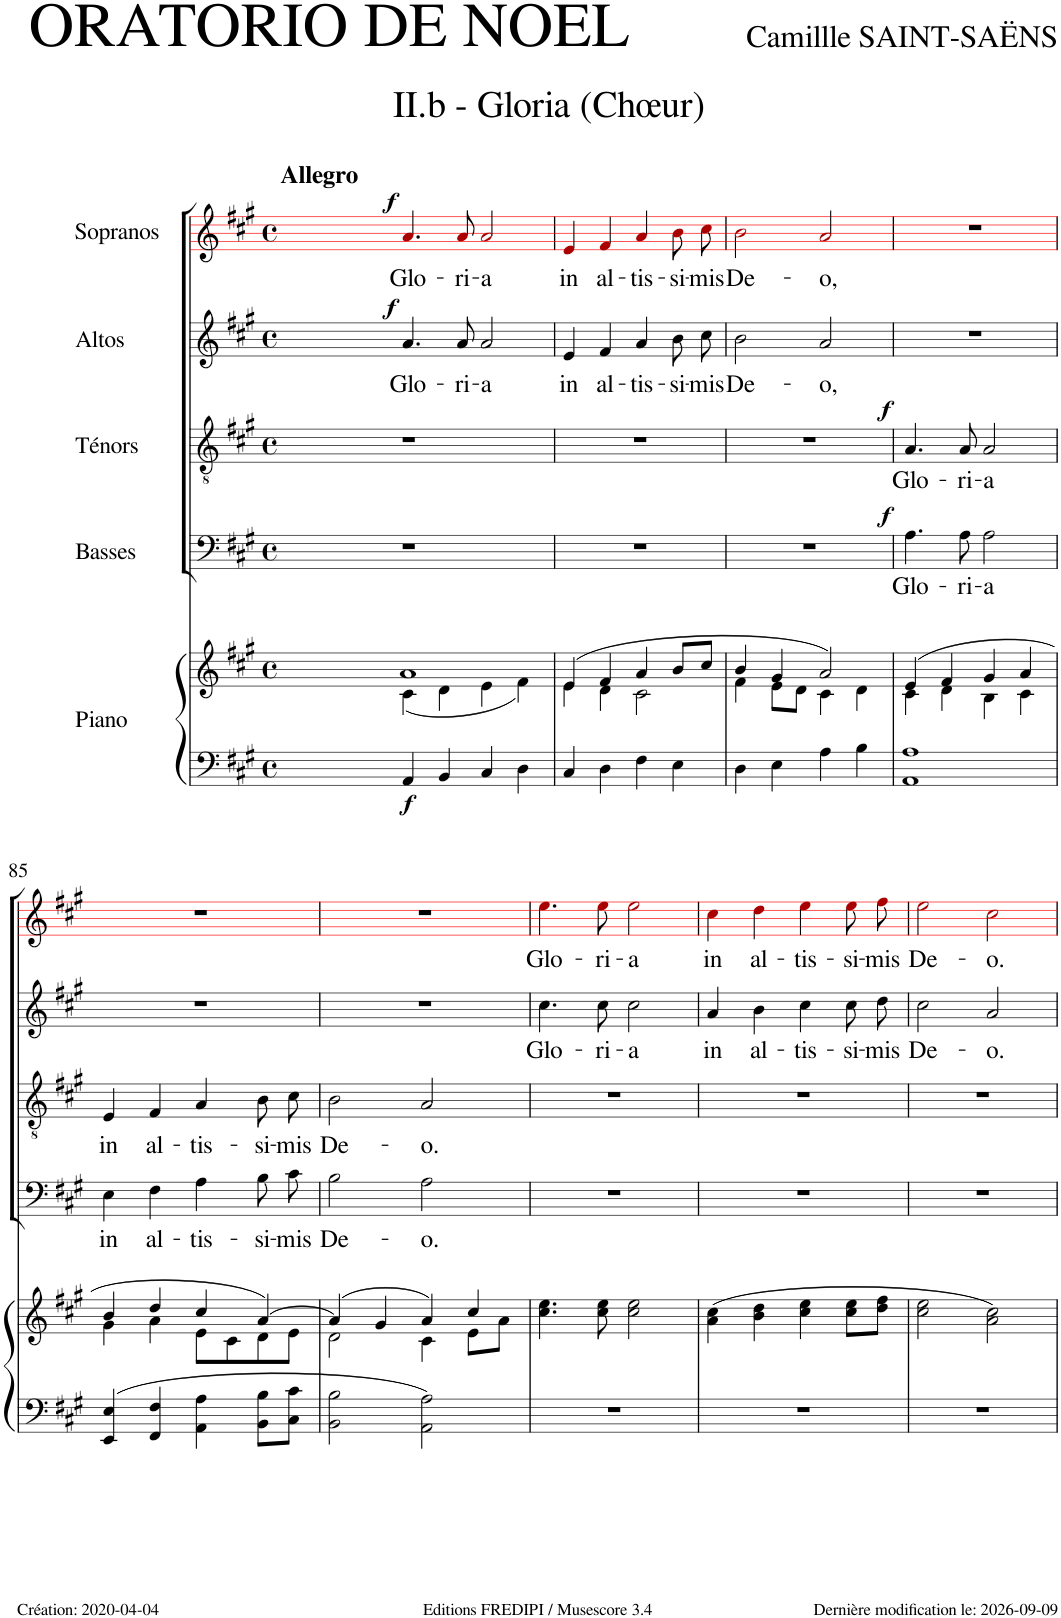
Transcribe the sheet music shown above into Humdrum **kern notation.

**kern	**kern	**dynam	**kern	**text	**dynam	**kern	**text	**dynam	**kern	**text	**dynam	**kern	**text	**dynam
*part5	*part5	*part5	*part4	*part4	*part4	*part3	*part3	*part3	*part2	*part2	*part2	*part1	*part1	*part1
*staff6	*staff5	*staff5/6	*staff4	*staff4	*staff4	*staff3	*staff3	*staff3	*staff2	*staff2	*staff2	*staff1	*staff1	*staff1
*I"Piano	*	*	*I"Basses	*	*	*I"Ténors	*	*	*I"Altos	*	*	*I"Sopranos	*	*
*I'Pno	*	*	*	*	*	*	*	*	*	*	*	*	*	*
*	*	*	*	*	*	*	*	*	*	*	*	*stria5	*	*
*clefF4	*clefG2	*	*clefF4	*	*	*clefGv2	*	*	*clefG2	*	*	*clefG2	*	*
*	*	*	*	*	*	*	*	*	*	*	*	*ITrd1c2	*	*
*k[f#c#g#]	*k[f#c#g#]	*	*k[f#c#g#]	*	*	*k[f#c#g#]	*	*	*k[f#c#g#]	*	*	*k[f#c#g#]	*	*
*M4/4	*M4/4	*	*M4/4	*	*	*M4/4	*	*	*M4/4	*	*	*M4/4	*	*
*met(c)	*met(c)	*	*met(c)	*	*	*met(c)	*	*	*met(c)	*	*	*met(c)	*	*
=81	=81	=81	=81	=81	=81	=81	=81	=81	=81	=81	=81	=81	=81	=81
*	*^	*	*	*	*	*	*	*	*	*	*	*	*	*
!	!	!	!	!	!	!	!	!	!	!	!	!	!LO:TX:a:B:t=Allegro	!	!
2ryy	2a	1ryy	.	1ryy	.	.	1ryy	.	.	2ryy	.	.	2ryy	.	.
2ryy	2ryy	.	.	.	.	.	.	.	.	2ryy	.	.	2ryy	.	.
!	!	!	!LO:DY:b=2	!	!	!	!	!	!	!	!LO:LY:b	!LO:DY:a	!	!LO:LY:b	!LO:DY:a
4AA/	1a	(4c#\	f	1r	.	.	1r	.	.	4.a/	Glo-	f	4.ai/	Glo-	f
4BB/	.	4d\	.	.	.	.	.	.	.	.	.	.	.	.	.
!	!	!	!	!	!	!	!	!	!	!	!LO:LY:b	!	!	!LO:LY:b	!
.	.	.	.	.	.	.	.	.	.	8a/	-ri-	.	8ai/	-ri-	.
!	!	!	!	!	!	!	!	!	!	!	!LO:LY:b	!	!	!LO:LY:b	!
4C#/	.	4e\	.	.	.	.	.	.	.	2a/	-a	.	2ai/	-a	.
4D\	.	4f#\)	.	.	.	.	.	.	.	.	.	.	.	.	.
=82	=82	=82	=82	=82	=82	=82	=82	=82	=82	=82	=82	=82	=82	=82	=82
!	!	!	!	!	!	!	!	!	!	!	!LO:LY:b	!	!	!LO:LY:b	!
4C#/	(4e/	4e\	.	1r	.	.	1r	.	.	4e/	in	.	4ei/	in	.
!	!	!	!	!	!	!	!	!	!	!	!LO:LY:b	!	!	!LO:LY:b	!
4D\	4f#/	4d\	.	.	.	.	.	.	.	4f#/	al-	.	4f#i/	al-	.
!	!	!	!	!	!	!	!	!	!	!	!LO:LY:b	!	!	!LO:LY:b	!
4F#\	4a/	2c#\	.	.	.	.	.	.	.	4a/	-tis-	.	4ai/	-tis-	.
!	!	!	!	!	!	!	!	!	!	!	!LO:LY:b	!	!	!LO:LY:b	!
4E\	8b/L	.	.	.	.	.	.	.	.	8b\L	-si-	.	8bi\L	-si-	.
!	!	!	!	!	!	!	!	!	!	!	!LO:LY:b	!	!	!LO:LY:b	!
.	8cc#/J	.	.	.	.	.	.	.	.	8cc#\J	-mis	.	8cc#i\J	-mis	.
=83	=83	=83	=83	=83	=83	=83	=83	=83	=83	=83	=83	=83	=83	=83	=83
!	!	!	!	!	!	!	!	!	!	!	!LO:LY:b	!	!	!LO:LY:b	!
4D\	4b/	4f#\	.	1r	.	.	1r	.	.	2b\	De-	.	2bi\	De-	.
4E\	4g#/	8e\L	.	.	.	.	.	.	.	.	.	.	.	.	.
.	.	8d\J	.	.	.	.	.	.	.	.	.	.	.	.	.
!	!	!	!	!	!	!	!	!	!	!	!LO:LY:b	!	!	!LO:LY:b	!
4A\	2a/)	4c#\	.	.	.	.	.	.	.	2a/	-o,	.	2ai/	-o,	.
4B\	.	4d\	.	.	.	.	.	.	.	.	.	.	.	.	.
=84	=84	=84	=84	=84	=84	=84	=84	=84	=84	=84	=84	=84	=84	=84	=84
!	!	!	!	!	!LO:LY:b	!LO:DY:a	!	!LO:LY:b	!LO:DY:a	!	!	!	!	!	!
1AA 1A	(4e/	4c#\	.	4.A\	Glo-	f	4.A/	Glo-	f	1r	.	.	1r	.	.
.	4f#/	4d\	.	.	.	.	.	.	.	.	.	.	.	.	.
!	!	!	!	!	!LO:LY:b	!	!	!LO:LY:b	!	!	!	!	!	!	!
.	.	.	.	8A\	-ri-	.	8A/	-ri-	.	.	.	.	.	.	.
!	!	!	!	!	!LO:LY:b	!	!	!LO:LY:b	!	!	!	!	!	!	!
.	4g#/	4B\	.	2A\	-a	.	2A/	-a	.	.	.	.	.	.	.
.	4a/	4c#\	.	.	.	.	.	.	.	.	.	.	.	.	.
!!LO:LB:g=z
=85	=85	=85	=85	=85	=85	=85	=85	=85	=85	=85	=85	=85	=85	=85	=85
!	!	!	!	!	!LO:LY:b	!	!	!LO:LY:b	!	!	!	!	!	!	!
4EE/ 4E/	4b/	4g#\	.	4E\	in	.	4E/	in	.	1r	.	.	1r	.	.
!	!	!	!	!	!LO:LY:b	!	!	!LO:LY:b	!	!	!	!	!	!	!
4FF#/ 4F#/	4dd/	4a\	.	4F#\	al-	.	4F#/	al-	.	.	.	.	.	.	.
!	!	!	!	!	!LO:LY:b	!	!	!LO:LY:b	!	!	!	!	!	!	!
4AA\ 4A\	4cc#/	8e\L	.	4A\	-tis-	.	4A/	-tis-	.	.	.	.	.	.	.
.	.	8c#\	.	.	.	.	.	.	.	.	.	.	.	.	.
!	!	!	!	!	!LO:LY:b	!	!	!LO:LY:b	!	!	!	!	!	!	!
8BB\ 8B\L	[4a/)	8d\	.	8B\L	-si-	.	8B\L	-si-	.	.	.	.	.	.	.
!	!	!	!	!	!LO:LY:b	!	!	!LO:LY:b	!	!	!	!	!	!	!
8C#\ 8c#\J	.	8e\J	.	8c#\J	-mis	.	8c#\J	-mis	.	.	.	.	.	.	.
=86	=86	=86	=86	=86	=86	=86	=86	=86	=86	=86	=86	=86	=86	=86	=86
!	!	!	!	!	!LO:LY:b	!	!	!LO:LY:b	!	!	!	!	!	!	!
2BB\ 2B\	(4a/]	2d\	.	2B\	De-	.	2B\	De-	.	1r	.	.	1r	.	.
.	4g#/	.	.	.	.	.	.	.	.	.	.	.	.	.	.
!	!	!	!	!	!LO:LY:b	!	!	!LO:LY:b	!	!	!	!	!	!	!
2AA\ 2A\	4a/)	4c#\	.	2A\	-o.	.	2A/	-o.	.	.	.	.	.	.	.
.	4cc#/	8e\L	.	.	.	.	.	.	.	.	.	.	.	.	.
.	.	8a\J	.	.	.	.	.	.	.	.	.	.	.	.	.
=87	=87	=87	=87	=87	=87	=87	=87	=87	=87	=87	=87	=87	=87	=87	=87
!	!	!	!	!	!	!	!	!	!	!	!LO:LY:b	!	!	!LO:LY:b	!
*	*v	*v	*	*	*	*	*	*	*	*	*	*	*	*	*
1r	4.cc#\ 4.ee\	.	1r	.	.	1r	.	.	4.cc#\	Glo-	.	4.eei\	Glo-	.
!	!	!	!	!	!	!	!	!	!	!LO:LY:b	!	!	!LO:LY:b	!
.	8cc#\ 8ee\	.	.	.	.	.	.	.	8cc#\	-ri-	.	8eei\	-ri-	.
!	!	!	!	!	!	!	!	!	!	!LO:LY:b	!	!	!LO:LY:b	!
.	2cc#\ 2ee\	.	.	.	.	.	.	.	2cc#\	-a	.	2eei\	-a	.
=88	=88	=88	=88	=88	=88	=88	=88	=88	=88	=88	=88	=88	=88	=88
!	!	!	!	!	!	!	!	!	!	!LO:LY:b	!	!	!LO:LY:b	!
1r	(4a\ 4cc#\	.	1r	.	.	1r	.	.	4a/	in	.	4cc#i\	in	.
!	!	!	!	!	!	!	!	!	!	!LO:LY:b	!	!	!LO:LY:b	!
.	4b\ 4dd\	.	.	.	.	.	.	.	4b\	al-	.	4ddi\	al-	.
!	!	!	!	!	!	!	!	!	!	!LO:LY:b	!	!	!LO:LY:b	!
.	4cc#\ 4ee\	.	.	.	.	.	.	.	4cc#\	-tis-	.	4eei\	-tis-	.
!	!	!	!	!	!	!	!	!	!	!LO:LY:b	!	!	!LO:LY:b	!
.	8cc#\ 8ee\L	.	.	.	.	.	.	.	8cc#\L	-si-	.	8eei\L	-si-	.
!	!	!	!	!	!	!	!	!	!	!LO:LY:b	!	!	!LO:LY:b	!
.	8dd\ 8ff#\J	.	.	.	.	.	.	.	8dd\J	-mis	.	8ff#i\J	-mis	.
=89	=89	=89	=89	=89	=89	=89	=89	=89	=89	=89	=89	=89	=89	=89
!	!	!	!	!	!	!	!	!	!	!LO:LY:b	!	!	!LO:LY:b	!
1r	2cc#\ 2ee\	.	1r	.	.	1r	.	.	2cc#\	De-	.	2eei\	De-	.
!	!	!	!	!	!	!	!	!	!	!LO:LY:b	!	!	!LO:LY:b	!
.	2a\ 2cc#\)	.	.	.	.	.	.	.	2a/	-o.	.	2cc#i\	-o.	.
=	=	=	=	=	=	=	=	=	=	=	=	=	=	=
*-	*-	*-	*-	*-	*-	*-	*-	*-	*-	*-	*-	*-	*-	*-
